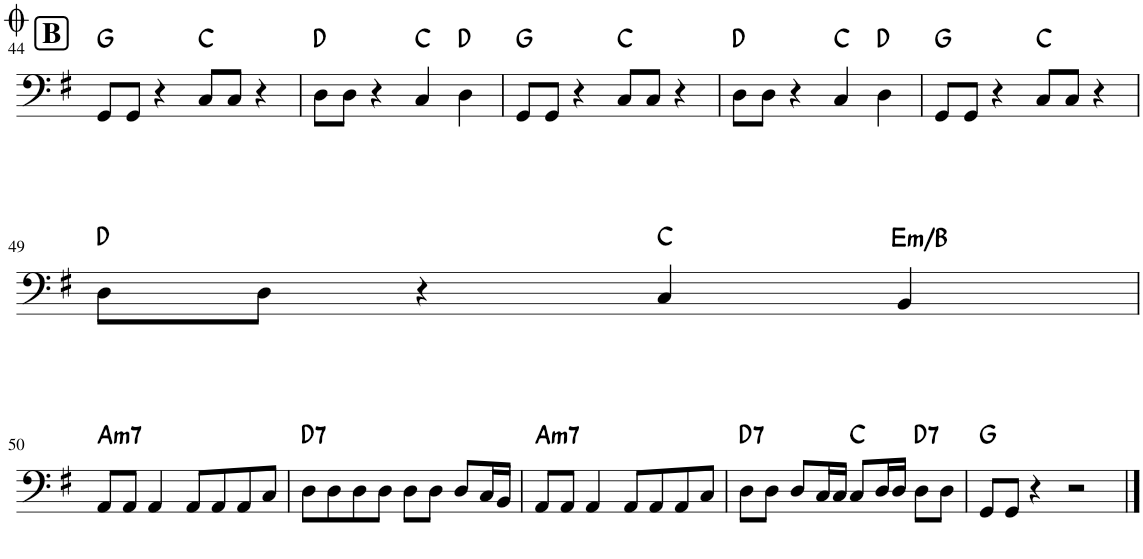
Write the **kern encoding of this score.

**kern	**harte
*part1	*part1
*staff1	*
*I"Akustinen basso	*
*I'Basso	*
!!LO:PB:g=z
*clefF4	*
*Trd7c12	*
*k[f#]	*
*M4/4	*
*met(c)	*
!!LO:REH:place=s1:a:B:cj:fs=14:t=B
=44	=44
8GG/L	G:maj
8GG/J	.
4r	.
8C/L	C:maj
8C/J	.
4r	.
=45	=45
8D\L	D:maj
8D\J	.
4r	.
4C/	C:maj
4D\	D:maj
=46	=46
8GG/L	G:maj
8GG/J	.
4r	.
8C/L	C:maj
8C/J	.
4r	.
=47	=47
8D\L	D:maj
8D\J	.
4r	.
4C/	C:maj
4D\	D:maj
=48	=48
8GG/L	G:maj
8GG/J	.
4r	.
8C/L	C:maj
8C/J	.
4r	.
!!LO:LB:g=z
=49	=49
8D\L	D:maj
8D\J	.
4r	.
4C/	C:maj
!	!LO:H:kt=m
4BB/	E:min/5
!!LO:LB:g=z
=50	=50
!	!LO:H:kt=m7
8AA/L	A:min7
8AA/J	.
4AA/	.
8AA/L	.
8AA/	.
8AA/	.
8C/J	.
=51	=51
!	!LO:H:kt=7
8D\L	D:7
8D\	.
8D\	.
8D\J	.
8D\L	.
8D\J	.
8D/L	.
16C/L	.
16BB/JJ	.
=52	=52
!	!LO:H:kt=m7
8AA/L	A:min7
8AA/J	.
4AA/	.
8AA/L	.
8AA/	.
8AA/	.
8C/J	.
=53	=53
!	!LO:H:kt=7
8D\L	D:7
8D\J	.
8D/L	.
16C/L	.
16C/JJ	.
8C/L	C:maj
16D/L	.
16D/JJ	.
!	!LO:H:kt=7
8D\L	D:7
8D\J	.
=54	=54
8GG/L	G:maj
8GG/J	.
4r	.
2r	.
==	==
*-	*-
